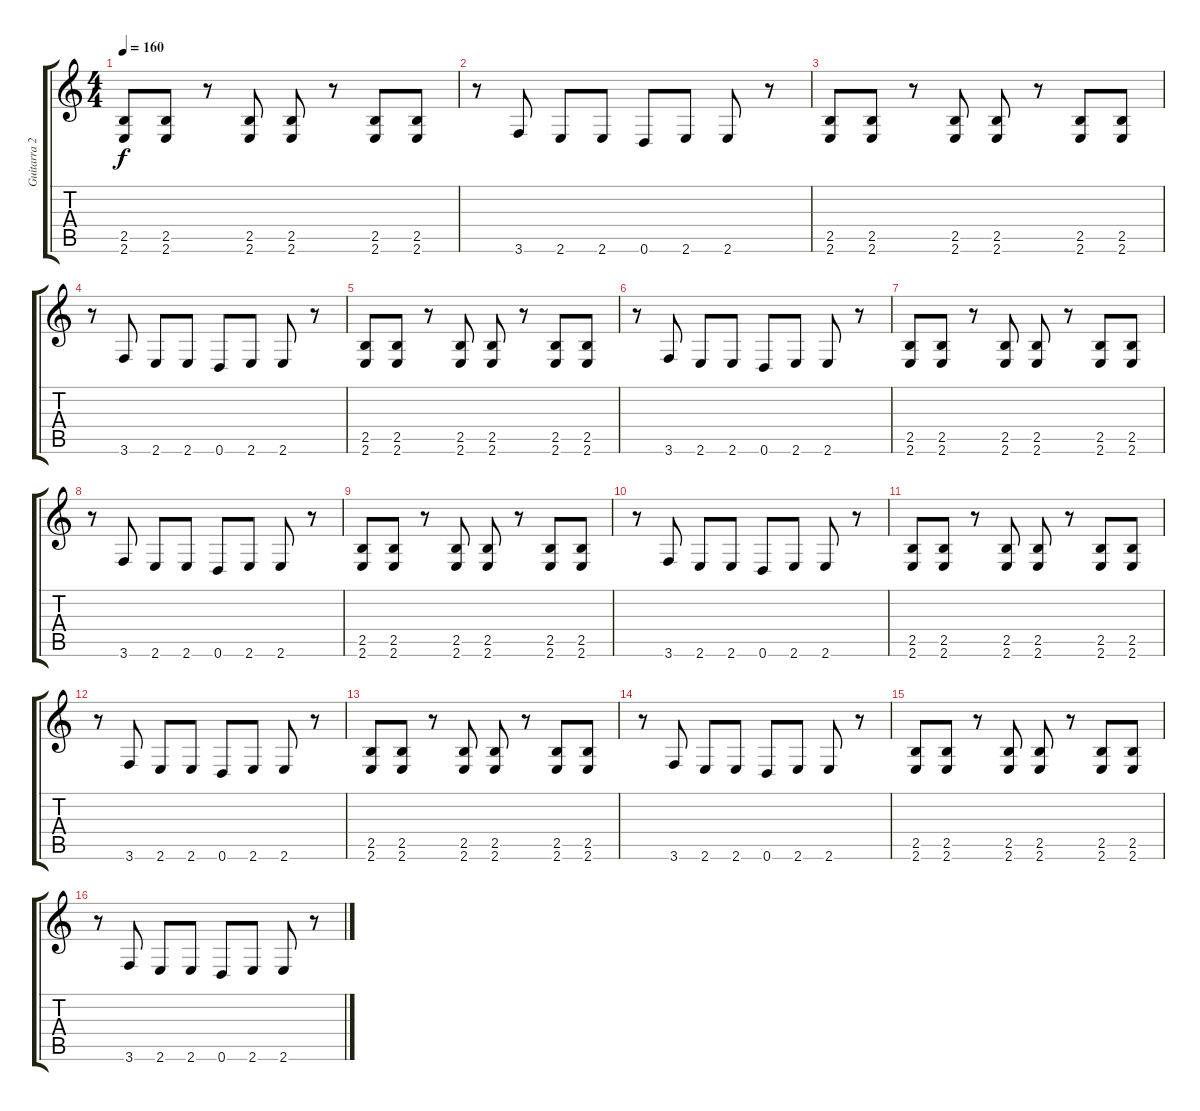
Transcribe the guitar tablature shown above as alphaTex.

\track ("Guitarra 2" "Guitarra 2") {instrument distortionguitar}
\staff {score tabs}
\tuning (E4 B3 G3 D3 A2 D2) {hide}
\ts (4 4)
\tempo 160
\clef g2
\ks c
(2.5 2.6).8{dy f} (2.5 2.6).8 r.8 (2.5 2.6).8 (2.5 2.6).8 r.8 (2.5 2.6).8 (2.5 2.6).8 |
r.8 3.6.8 2.6.8 2.6.8 0.6.8 2.6.8 2.6.8 r.8 |
(2.5 2.6).8 (2.5 2.6).8 r.8 (2.5 2.6).8 (2.5 2.6).8 r.8 (2.5 2.6).8 (2.5 2.6).8 |
r.8 3.6.8 2.6.8 2.6.8 0.6.8 2.6.8 2.6.8 r.8 |
(2.5 2.6).8 (2.5 2.6).8 r.8 (2.5 2.6).8 (2.5 2.6).8 r.8 (2.5 2.6).8 (2.5 2.6).8 |
r.8 3.6.8 2.6.8 2.6.8 0.6.8 2.6.8 2.6.8 r.8 |
(2.5 2.6).8 (2.5 2.6).8 r.8 (2.5 2.6).8 (2.5 2.6).8 r.8 (2.5 2.6).8 (2.5 2.6).8 |
r.8 3.6.8 2.6.8 2.6.8 0.6.8 2.6.8 2.6.8 r.8 |
(2.5 2.6).8{txt " "} (2.5 2.6).8 r.8 (2.5 2.6).8 (2.5 2.6).8 r.8 (2.5 2.6).8 (2.5 2.6).8 |
r.8 3.6.8 2.6.8 2.6.8 0.6.8 2.6.8 2.6.8 r.8 |
(2.5 2.6).8{txt " "} (2.5 2.6).8 r.8 (2.5 2.6).8 (2.5 2.6).8 r.8 (2.5 2.6).8 (2.5 2.6).8 |
r.8 3.6.8 2.6.8 2.6.8 0.6.8 2.6.8 2.6.8 r.8 |
(2.5 2.6).8{txt " "} (2.5 2.6).8 r.8 (2.5 2.6).8 (2.5 2.6).8 r.8 (2.5 2.6).8 (2.5 2.6).8 |
r.8 3.6.8 2.6.8 2.6.8 0.6.8 2.6.8 2.6.8 r.8 |
(2.5 2.6).8{txt " "} (2.5 2.6).8 r.8 (2.5 2.6).8 (2.5 2.6).8 r.8 (2.5 2.6).8 (2.5 2.6).8 |
r.8 3.6.8 2.6.8 2.6.8 0.6.8 2.6.8 2.6.8 r.8
